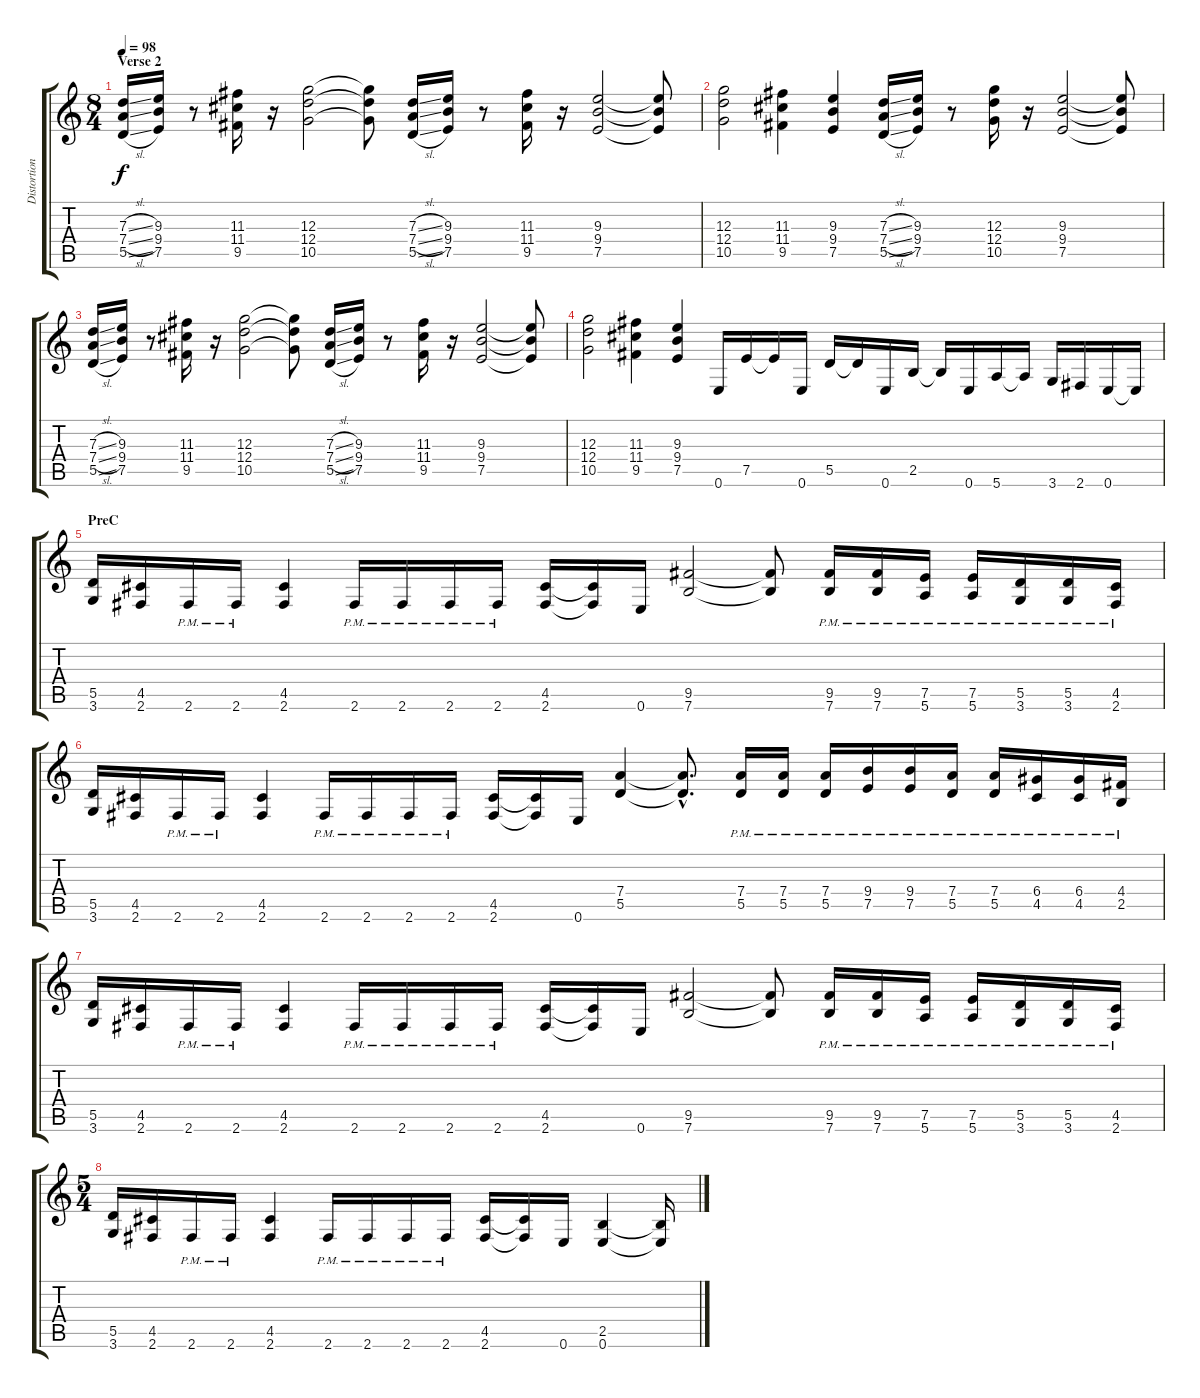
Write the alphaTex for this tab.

\track ("Distortion Rhytm" "Distortion") {instrument distortionguitar}
\staff {score tabs}
\tuning (E4 B3 G3 D3 A2 E2) {hide}
\ts (8 4)
\section ("" "Verse 2")
\tempo 98
\clef g2
\ks c
(7.3{sl} 7.4{sl} 5.5{sl}).16{dy f} (9.3 9.4 7.5).16 r.8 (11.3 11.4 9.5).16 r.16 (12.3 12.4 10.5).2 (12.3{t} 12.4{t} 10.5{t}).8 (7.3{sl} 7.4{sl} 5.5{sl}).16 (9.3 9.4 7.5).16 r.8 (11.3 11.4 9.5).16 r.16 (9.3 9.4 7.5).2 (9.3{t} 9.4{t} 7.5{t}).8 |
(12.3 12.4 10.5).2 (11.3 11.4 9.5).4 (9.3 9.4 7.5).4 (7.3{sl} 7.4{sl} 5.5{sl}).16 (9.3 9.4 7.5).16 r.8 (12.3 12.4 10.5).16 r.16 (9.3 9.4 7.5).2 (9.3{t} 9.4{t} 7.5{t}).8 |
(7.3{sl} 7.4{sl} 5.5{sl}).16 (9.3 9.4 7.5).16 r.8 (11.3 11.4 9.5).16 r.16 (12.3 12.4 10.5).2 (12.3{t} 12.4{t} 10.5{t}).8 (7.3{sl} 7.4{sl} 5.5{sl}).16 (9.3 9.4 7.5).16 r.8 (11.3 11.4 9.5).16 r.16 (9.3 9.4 7.5).2 (9.3{t} 9.4{t} 7.5{t}).8 |
(12.3 12.4 10.5).2 (11.3 11.4 9.5).4 (9.3 9.4 7.5).4 0.6.16 7.5.16 7.5{t}.16 0.6.16 5.5.16 5.5{t}.16 0.6.16 2.5.16 2.5{t}.16 0.6.16 5.6.16 5.6{t}.16 3.6.16 2.6.16 0.6.16 0.6{t}.16 |
\section ("" "PreC")
(5.5 3.6).16 (4.5 2.6).16 2.6{pm}.16 2.6{pm}.16 (4.5 2.6).4 2.6{pm}.16 2.6{pm}.16 2.6{pm}.16 2.6{pm}.16 (4.5 2.6).16 (4.5{t} 2.6{t}).16 0.6.16 (9.5 7.6).2 (9.5{t} 7.6{t}).8 (9.5{pm} 7.6).16 (9.5{pm} 7.6{pm}).16 (7.5{pm} 5.6{pm}).16 (7.5{pm} 5.6{pm}).16 (5.5{pm} 3.6{pm}).16 (5.5{pm} 3.6{pm}).16 (4.5{pm} 2.6).16 |
(5.5 3.6).16 (4.5 2.6).16 2.6{pm}.16 2.6{pm}.16 (4.5 2.6).4 2.6{pm}.16 2.6{pm}.16 2.6{pm}.16 2.6{pm}.16 (4.5 2.6).16 (4.5{t} 2.6{t}).16 0.6.16 (7.4 5.5).4 (7.4{hac t} 5.5{hac t}).8{d} (7.4{pm} 5.5{pm}).16 (7.4{pm} 5.5{pm}).16 (7.4{pm} 5.5{pm}).16 (9.4{pm} 7.5{pm}).16 (9.4{pm} 7.5{pm}).16 (7.4{pm} 5.5{pm}).16 (7.4{pm} 5.5{pm}).16 (6.4{pm} 4.5{pm}).16 (6.4{pm} 4.5{pm}).16 (4.4{pm} 2.5{pm}).16 |
(5.5 3.6).16 (4.5 2.6).16 2.6{pm}.16 2.6{pm}.16 (4.5 2.6).4 2.6{pm}.16 2.6{pm}.16 2.6{pm}.16 2.6{pm}.16 (4.5 2.6).16 (4.5{t} 2.6{t}).16 0.6.16 (9.5 7.6).2 (9.5{t} 7.6{t}).8 (9.5{pm} 7.6).16 (9.5{pm} 7.6{pm}).16 (7.5{pm} 5.6{pm}).16 (7.5{pm} 5.6{pm}).16 (5.5{pm} 3.6{pm}).16 (5.5{pm} 3.6{pm}).16 (4.5{pm} 2.6).16 |
\ts (5 4)
(5.5 3.6).16 (4.5 2.6).16 2.6{pm}.16 2.6{pm}.16 (4.5 2.6).4 2.6{pm}.16 2.6{pm}.16 2.6{pm}.16 2.6{pm}.16 (4.5 2.6).16 (4.5{t} 2.6{t}).16 0.6.16 (2.5 0.6).4 (2.5{t} 0.6{t}).16
